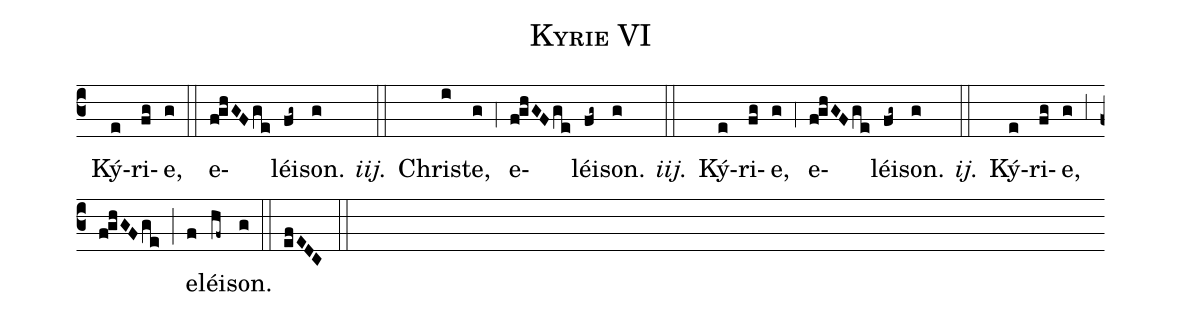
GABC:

name:Kyrie VI;
mode:IV;
office-part:Kyriale;
commentary:XI.-XII. s.;
%%
(c3) () Ký(e)ri(fg)e,(g) (::) e(f!ghGF/ge)léi(fg~)son.(g) <i>iij.</i>(::) Chri(i)ste,(g) (;4) e(f!ghGF/ge)léi(fg~)son.(g) <i>iij.</i>(::) Ký(e)ri(fg)e,(g) (;4) e(f!ghGF/ge)léi(fg~)son.(g) <i>ij.</i>(::) Ký(e)ri(fg)e,(g) (;3) (f!ghGF/ge) (;) e(f)léi(hf~)son.(g) (::) (efEDC) (::)
